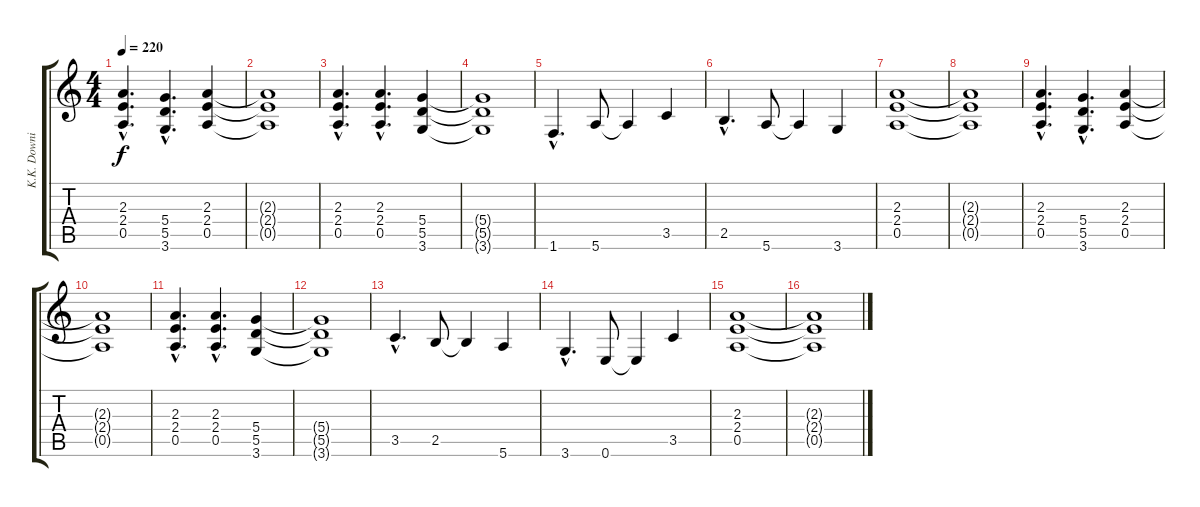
\track ("K.K. Downing" "K.K. Downi") {instrument distortionguitar}
\staff {score tabs}
\tuning (E4 B3 G3 D3 A2 E2) {hide}
\ts (4 4)
\tempo 220
\clef g2
\ks c
(2.3{hac} 2.4{hac} 0.5{hac}).4{d dy f} (5.4{hac} 5.5{hac} 3.6{hac}).4{d} (2.3 2.4 0.5).4 |
(2.3{t} 2.4{t} 0.5{t}).1 |
(2.3{hac} 2.4{hac} 0.5{hac}).4{d} (2.3{hac} 2.4{hac} 0.5{hac}).4{d} (5.4 5.5 3.6).4 |
(5.4{t} 5.5{t} 3.6{t}).1 |
1.6{hac}.4{d} 5.6.8 5.6{t}.4 3.5.4 |
2.5{hac}.4{d} 5.6.8 5.6{t}.4 3.6.4 |
(2.3 2.4 0.5).1 |
(2.3{t} 2.4{t} 0.5{t}).1 |
(2.3{hac} 2.4{hac} 0.5{hac}).4{d} (5.4{hac} 5.5{hac} 3.6{hac}).4{d} (2.3 2.4 0.5).4 |
(2.3{t} 2.4{t} 0.5{t}).1 |
(2.3{hac} 2.4{hac} 0.5{hac}).4{d} (2.3{hac} 2.4{hac} 0.5{hac}).4{d} (5.4 5.5 3.6).4 |
(5.4{t} 5.5{t} 3.6{t}).1 |
3.5{hac}.4{d} 2.5.8 2.5{t}.4 5.6.4 |
3.6{hac}.4{d} 0.6.8 0.6{t}.4 3.5.4 |
(2.3 2.4 0.5).1 |
(2.3{t} 2.4{t} 0.5{t}).1
